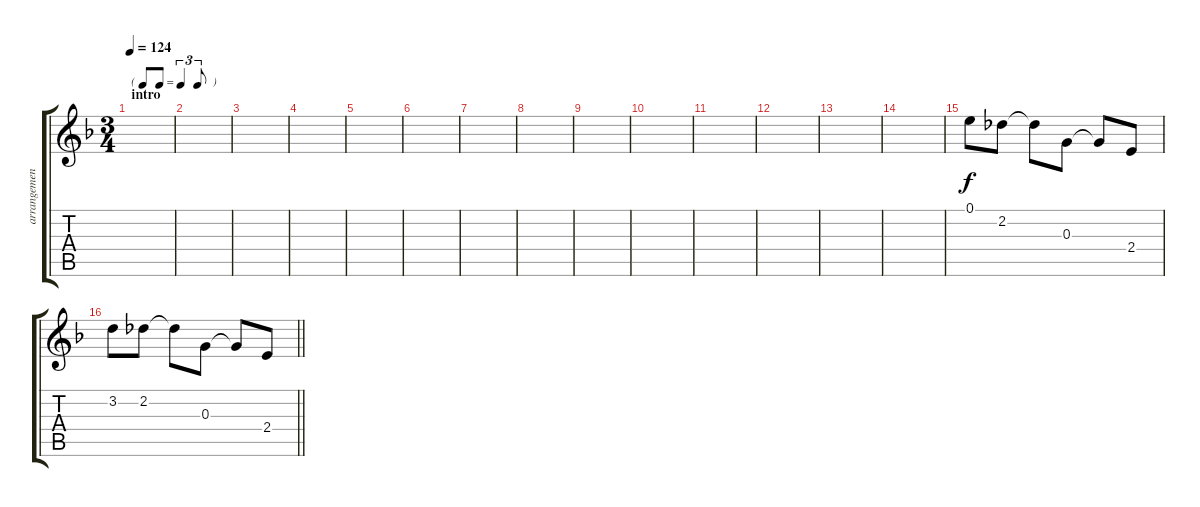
\track ("arrangement guitare" "arrangemen") {instrument electricguitarclean}
\staff {score tabs}
\tuning (E4 B3 G3 D3 A2 E2) {hide}
\ts (3 4)
\tf triplet8th
\section ("" "intro")
\tempo 124
\clef g2
\ks f
|
|
|
|
|
|
|
|
|
|
|
|
|
|
0.1.8 2.2.8 2.2{t}.8 0.3.8 0.3{t}.8 2.4.8 |
\barLineRight lightlight
3.2.8 2.2.8 2.2{t}.8 0.3.8 0.3{t}.8 2.4.8
